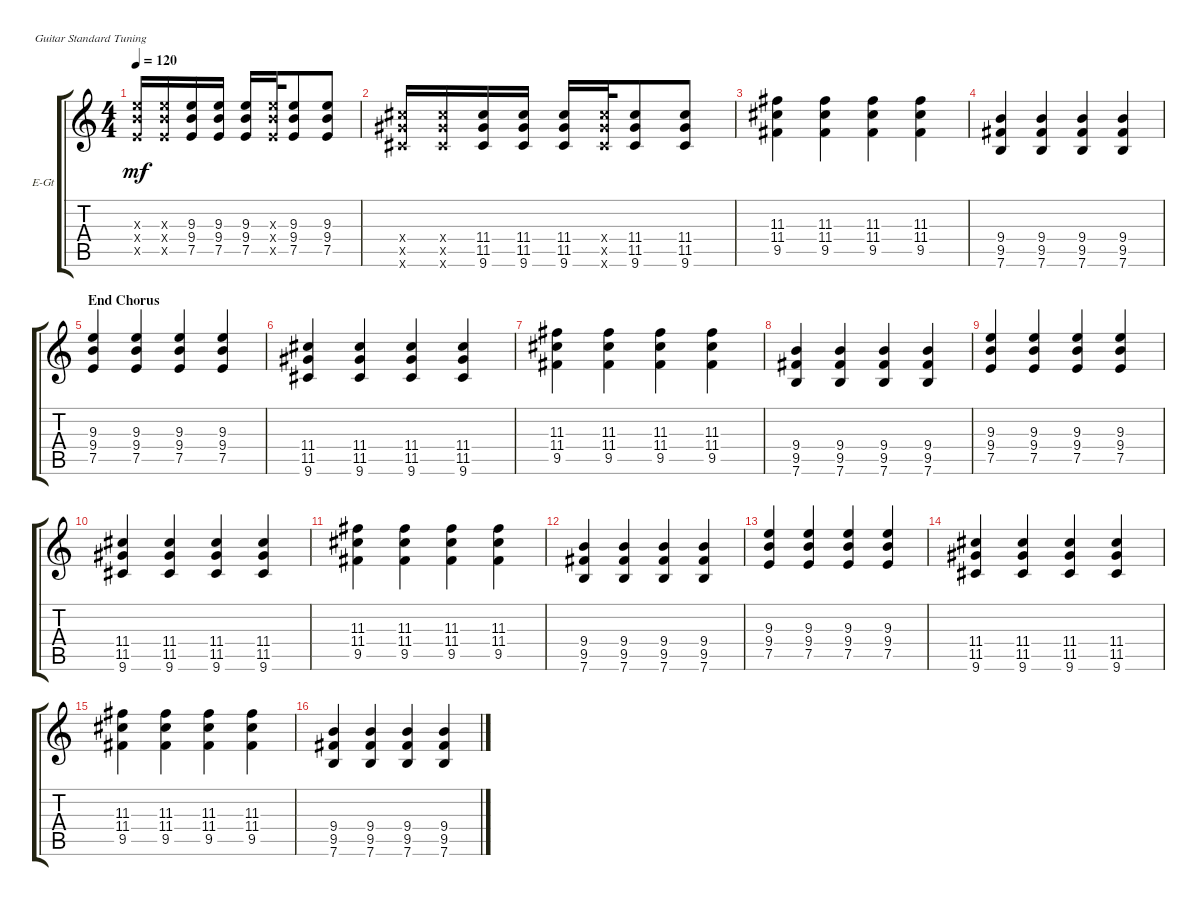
\defaultSystemsLayout 4
\bracketExtendMode groupsimilarinstruments
\firstSystemTrackNameOrientation horizontal
\otherSystemsTrackNameOrientation horizontal
\track ("Guitar" "E-Gt") {instrument distortionguitar}
\staff {score tabs}
\tuning (E4 B3 G3 D3 A2 E2)
\ts (4 4)
\tempo 120
\clef g2
\ks c
(9.4{x} 9.3{x} 7.5{x}).16{dy mf} (9.4{x} 9.3{x} 7.5{x}).16 (9.4 9.3 7.5).16 (9.4 9.3 7.5).16 (9.4 9.3 7.5).16 (9.4{x} 9.3{x} 7.5{x}).32 (9.4 9.3 7.5).8 (9.4 9.3 7.5).8 |
(9.6{x} 11.5{x} 11.4{x}).16 (9.6{x} 11.5{x} 11.4{x}).16 (9.6 11.5 11.4).16 (9.6 11.5 11.4).16 (9.6 11.5 11.4).16 (9.6{x} 11.5{x} 11.4{x}).32 (9.6 11.5 11.4).8 (9.6 11.5 11.4).8 |
(9.5 11.4 11.3).4 (9.5 11.4 11.3).4 (9.5 11.4 11.3).4 (9.5 11.4 11.3).4 |
(7.6 9.5 9.4).4 (7.6 9.5 9.4).4 (7.6 9.5 9.4).4 (7.6 9.5 9.4).4 |
\section ("" "End Chorus")
(9.4 9.3 7.5).4 (9.4 9.3 7.5).4 (9.4 9.3 7.5).4 (9.4 9.3 7.5).4 |
(9.6 11.5 11.4).4 (9.6 11.5 11.4).4 (9.6 11.5 11.4).4 (9.6 11.5 11.4).4 |
(9.5 11.4 11.3).4 (9.5 11.4 11.3).4 (9.5 11.4 11.3).4 (9.5 11.4 11.3).4 |
(7.6 9.5 9.4).4 (7.6 9.5 9.4).4 (7.6 9.5 9.4).4 (7.6 9.5 9.4).4 |
(9.4 9.3 7.5).4 (9.4 9.3 7.5).4 (9.4 9.3 7.5).4 (9.4 9.3 7.5).4 |
(9.6 11.5 11.4).4 (9.6 11.5 11.4).4 (9.6 11.5 11.4).4 (9.6 11.5 11.4).4 |
(9.5 11.4 11.3).4 (9.5 11.4 11.3).4 (9.5 11.4 11.3).4 (9.5 11.4 11.3).4 |
(7.6 9.5 9.4).4 (7.6 9.5 9.4).4 (7.6 9.5 9.4).4 (7.6 9.5 9.4).4 |
(9.4 9.3 7.5).4 (9.4 9.3 7.5).4 (9.4 9.3 7.5).4 (9.4 9.3 7.5).4 |
(9.6 11.5 11.4).4 (9.6 11.5 11.4).4 (9.6 11.5 11.4).4 (9.6 11.5 11.4).4 |
(9.5 11.4 11.3).4 (9.5 11.4 11.3).4 (9.5 11.4 11.3).4 (9.5 11.4 11.3).4 |
(7.6 9.5 9.4).4 (7.6 9.5 9.4).4 (7.6 9.5 9.4).4 (7.6 9.5 9.4).4
